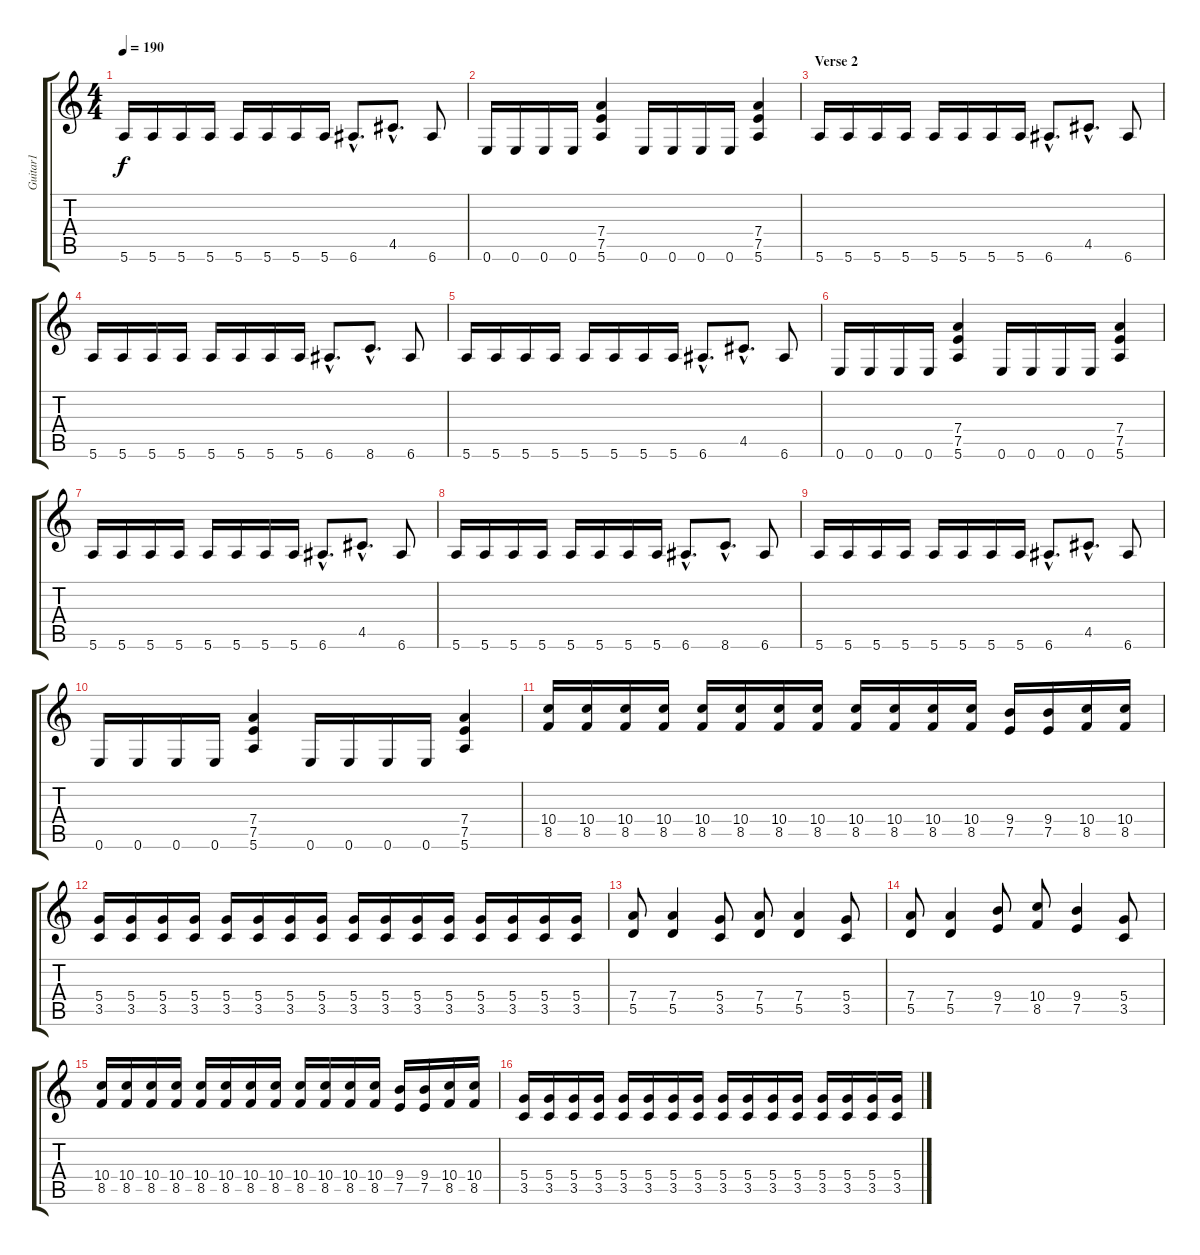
\track ("Guitar1" "Guitar1") {instrument distortionguitar}
\staff {score tabs}
\tuning (E4 B3 G3 D3 A2 E2) {hide}
\ts (4 4)
\tempo 190
\clef g2
\ks c
5.6.16{dy f} 5.6.16 5.6.16 5.6.16 5.6.16 5.6.16 5.6.16 5.6.16 6.6{hac}.8{d} 4.5{hac}.8{d} 6.6.8 |
0.6.16 0.6.16 0.6.16 0.6.16 (7.4 7.5 5.6).4 0.6.16 0.6.16 0.6.16 0.6.16 (7.4 7.5 5.6).4 |
\section ("" "Verse 2")
5.6.16 5.6.16 5.6.16 5.6.16 5.6.16 5.6.16 5.6.16 5.6.16 6.6{hac}.8{d} 4.5{hac}.8{d} 6.6.8 |
5.6.16 5.6.16 5.6.16 5.6.16 5.6.16 5.6.16 5.6.16 5.6.16 6.6{hac}.8{d} 8.6{hac}.8{d} 6.6.8 |
5.6.16 5.6.16 5.6.16 5.6.16 5.6.16 5.6.16 5.6.16 5.6.16 6.6{hac}.8{d} 4.5{hac}.8{d} 6.6.8 |
0.6.16 0.6.16 0.6.16 0.6.16 (7.4 7.5 5.6).4 0.6.16 0.6.16 0.6.16 0.6.16 (7.4 7.5 5.6).4 |
5.6.16 5.6.16 5.6.16 5.6.16 5.6.16 5.6.16 5.6.16 5.6.16 6.6{hac}.8{d} 4.5{hac}.8{d} 6.6.8 |
5.6.16 5.6.16 5.6.16 5.6.16 5.6.16 5.6.16 5.6.16 5.6.16 6.6{hac}.8{d} 8.6{hac}.8{d} 6.6.8 |
5.6.16 5.6.16 5.6.16 5.6.16 5.6.16 5.6.16 5.6.16 5.6.16 6.6{hac}.8{d} 4.5{hac}.8{d} 6.6.8 |
0.6.16 0.6.16 0.6.16 0.6.16 (7.4 7.5 5.6).4 0.6.16 0.6.16 0.6.16 0.6.16 (7.4 7.5 5.6).4 |
(10.4 8.5).16 (10.4 8.5).16 (10.4 8.5).16 (10.4 8.5).16 (10.4 8.5).16 (10.4 8.5).16 (10.4 8.5).16 (10.4 8.5).16 (10.4 8.5).16 (10.4 8.5).16 (10.4 8.5).16 (10.4 8.5).16 (9.4 7.5).16 (9.4 7.5).16 (10.4 8.5).16 (10.4 8.5).16 |
(5.4 3.5).16 (5.4 3.5).16 (5.4 3.5).16 (5.4 3.5).16 (5.4 3.5).16 (5.4 3.5).16 (5.4 3.5).16 (5.4 3.5).16 (5.4 3.5).16 (5.4 3.5).16 (5.4 3.5).16 (5.4 3.5).16 (5.4 3.5).16 (5.4 3.5).16 (5.4 3.5).16 (5.4 3.5).16 |
(7.4 5.5).8 (7.4 5.5).4 (5.4 3.5).8 (7.4 5.5).8 (7.4 5.5).4 (5.4 3.5).8 |
(7.4 5.5).8 (7.4 5.5).4 (9.4 7.5).8 (10.4 8.5).8 (9.4 7.5).4 (5.4 3.5).8 |
(10.4 8.5).16 (10.4 8.5).16 (10.4 8.5).16 (10.4 8.5).16 (10.4 8.5).16 (10.4 8.5).16 (10.4 8.5).16 (10.4 8.5).16 (10.4 8.5).16 (10.4 8.5).16 (10.4 8.5).16 (10.4 8.5).16 (9.4 7.5).16 (9.4 7.5).16 (10.4 8.5).16 (10.4 8.5).16 |
(5.4 3.5).16 (5.4 3.5).16 (5.4 3.5).16 (5.4 3.5).16 (5.4 3.5).16 (5.4 3.5).16 (5.4 3.5).16 (5.4 3.5).16 (5.4 3.5).16 (5.4 3.5).16 (5.4 3.5).16 (5.4 3.5).16 (5.4 3.5).16 (5.4 3.5).16 (5.4 3.5).16 (5.4 3.5).16
